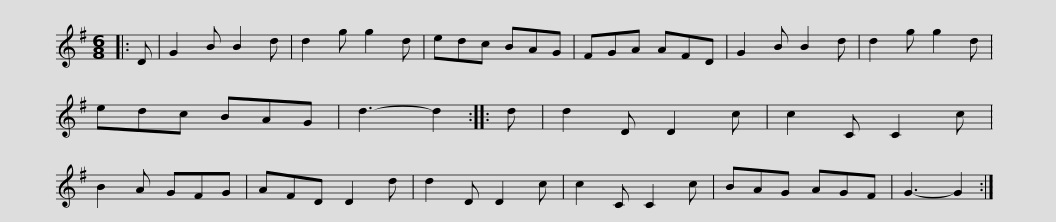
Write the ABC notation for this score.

X:1
L:1/8
M:6/8
I:linebreak $
K:G
V:1 treble
V:1
|: D | G2 B B2 d | d2 g g2 d | edc BAG | FGA AFD | %5
 G2 B B2 d | d2 g g2 d | edc BAG | d3- d2 :: d |$ %10
 d2 D D2 c | c2 C C2 c | B2 A GFG | AFD D2 d | d2 D D2 c | %15
 c2 C C2 c | BAG AGF | G3- G2 :| %18
